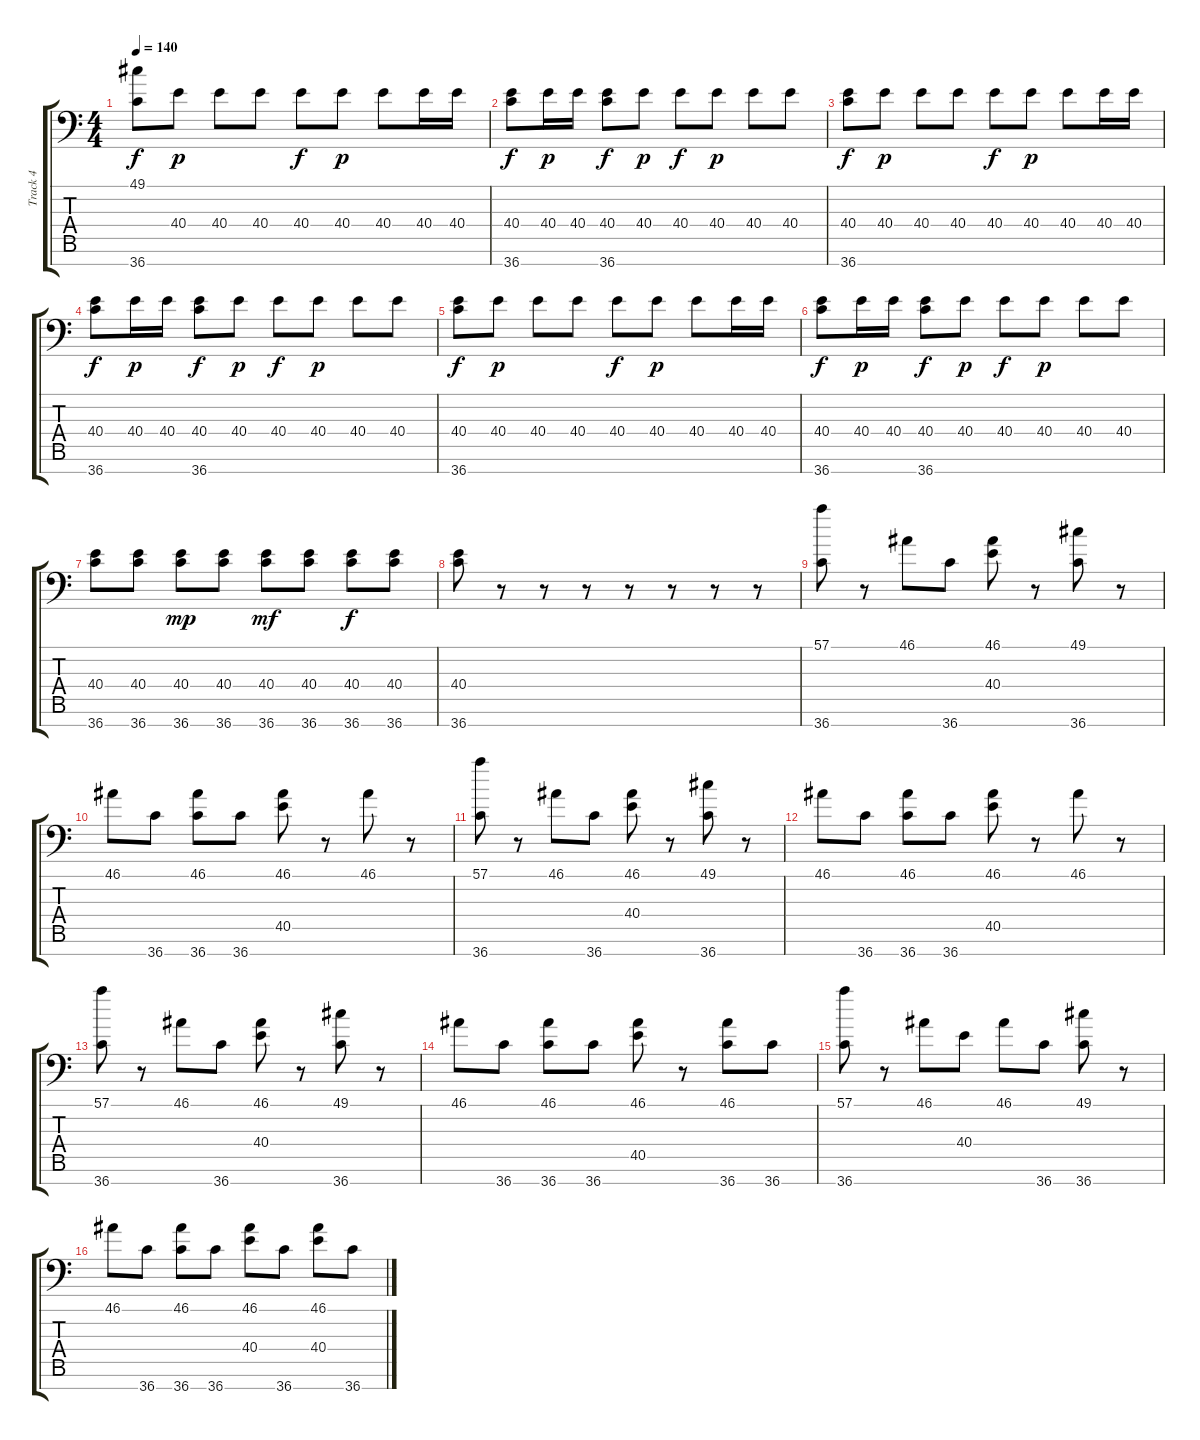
\track ("Track 4" "Track 4") {instrument acousticgrandpiano}
\staff {score tabs}
\tuning (C-1 C-1 C-1 C-1 C-1 C-1 C-1) {hide}
\ts (4 4)
\tempo 140
\clef f4
\ks c
(49.1 36.7).8{dy f} 40.4.8{dy p} 40.4.8 40.4.8 40.4.8{dy f} 40.4.8{dy p} 40.4.8 40.4.16 40.4.16 |
(40.4 36.7).8{dy f} 40.4.16{dy p} 40.4.16 (40.4 36.7).8{dy f} 40.4.8{dy p} 40.4.8{dy f} 40.4.8{dy p} 40.4.8 40.4.8 |
(40.4 36.7).8{dy f} 40.4.8{dy p} 40.4.8 40.4.8 40.4.8{dy f} 40.4.8{dy p} 40.4.8 40.4.16 40.4.16 |
(40.4 36.7).8{dy f} 40.4.16{dy p} 40.4.16 (40.4 36.7).8{dy f} 40.4.8{dy p} 40.4.8{dy f} 40.4.8{dy p} 40.4.8 40.4.8 |
(40.4 36.7).8{dy f} 40.4.8{dy p} 40.4.8 40.4.8 40.4.8{dy f} 40.4.8{dy p} 40.4.8 40.4.16 40.4.16 |
(40.4 36.7).8{dy f} 40.4.16{dy p} 40.4.16 (40.4 36.7).8{dy f} 40.4.8{dy p} 40.4.8{dy f} 40.4.8{dy p} 40.4.8 40.4.8 |
(40.4 36.7).8 (40.4 36.7).8 (40.4 36.7).8{dy mp} (40.4 36.7).8 (40.4 36.7).8{dy mf} (40.4 36.7).8 (40.4 36.7).8{dy f} (40.4 36.7).8 |
(40.4 36.7).8 r.8 r.8 r.8 r.8 r.8 r.8 r.8 |
(57.1 36.7).8 r.8 46.1.8 36.7.8 (46.1 40.4).8 r.8 (49.1 36.7).8 r.8 |
46.1.8 36.7.8 (46.1 36.7).8 36.7.8 (46.1 40.5).8 r.8 46.1.8 r.8 |
(57.1 36.7).8 r.8 46.1.8 36.7.8 (46.1 40.4).8 r.8 (49.1 36.7).8 r.8 |
46.1.8 36.7.8 (46.1 36.7).8 36.7.8 (46.1 40.5).8 r.8 46.1.8 r.8 |
(57.1 36.7).8 r.8 46.1.8 36.7.8 (46.1 40.4).8 r.8 (49.1 36.7).8 r.8 |
46.1.8 36.7.8 (46.1 36.7).8 36.7.8 (46.1 40.5).8 r.8 (46.1 36.7).8 36.7.8 |
(57.1 36.7).8 r.8 46.1.8 40.4.8 46.1.8 36.7.8 (49.1 36.7).8 r.8 |
46.1.8 36.7.8 (46.1 36.7).8 36.7.8 (46.1 40.4).8 36.7.8 (46.1 40.4).8 36.7.8
